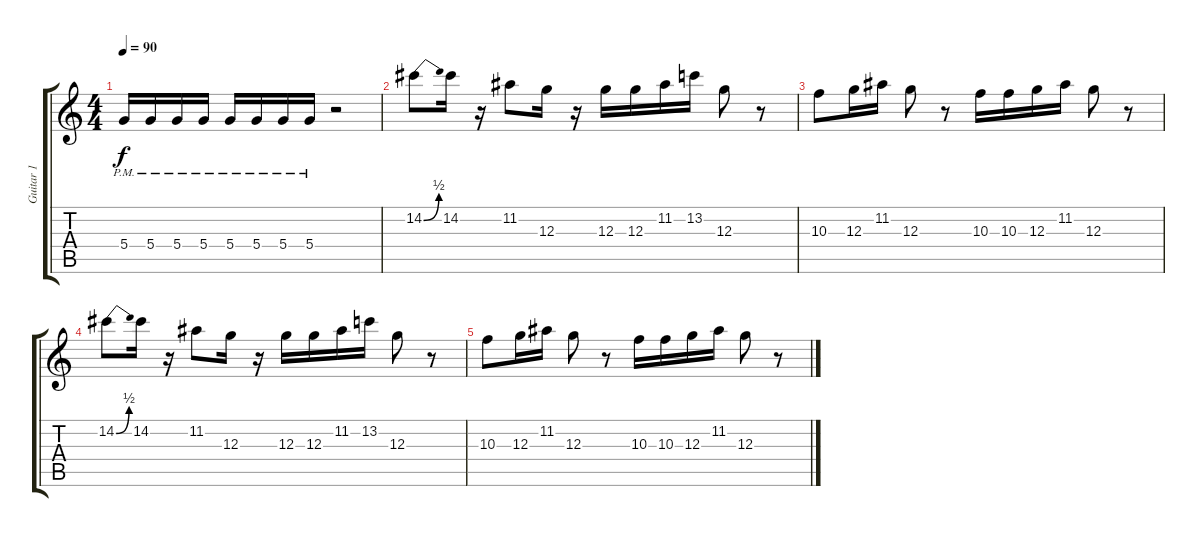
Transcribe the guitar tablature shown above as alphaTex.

\track ("Guitar 1" "Guitar 1") {instrument overdrivenguitar}
\staff {score tabs}
\tuning (E4 B3 G3 D3 A2 E2) {hide}
\ts (4 4)
\tempo 90
\clef g2
\ks c
5.4{pm}.16{dy f} 5.4{pm}.16 5.4{pm}.16 5.4{pm}.16 5.4{pm}.16 5.4{pm}.16 5.4{pm}.16 5.4{pm}.16 r.2 |
14.2{be (bend 0 0 60 2)}.8 14.2.16 r.16 11.2.8 12.3.16 r.16 12.3.16 12.3.16 11.2.16 13.2.16 12.3.8 r.8 |
10.3.8 12.3.16 11.2.16 12.3.8 r.8 10.3.16 10.3.16 12.3.16 11.2.16 12.3.8 r.8 |
14.2{be (bend 0 0 60 2)}.8 14.2.16 r.16 11.2.8 12.3.16 r.16 12.3.16 12.3.16 11.2.16 13.2.16 12.3.8 r.8 |
10.3.8 12.3.16 11.2.16 12.3.8 r.8 10.3.16 10.3.16 12.3.16 11.2.16 12.3.8 r.8
